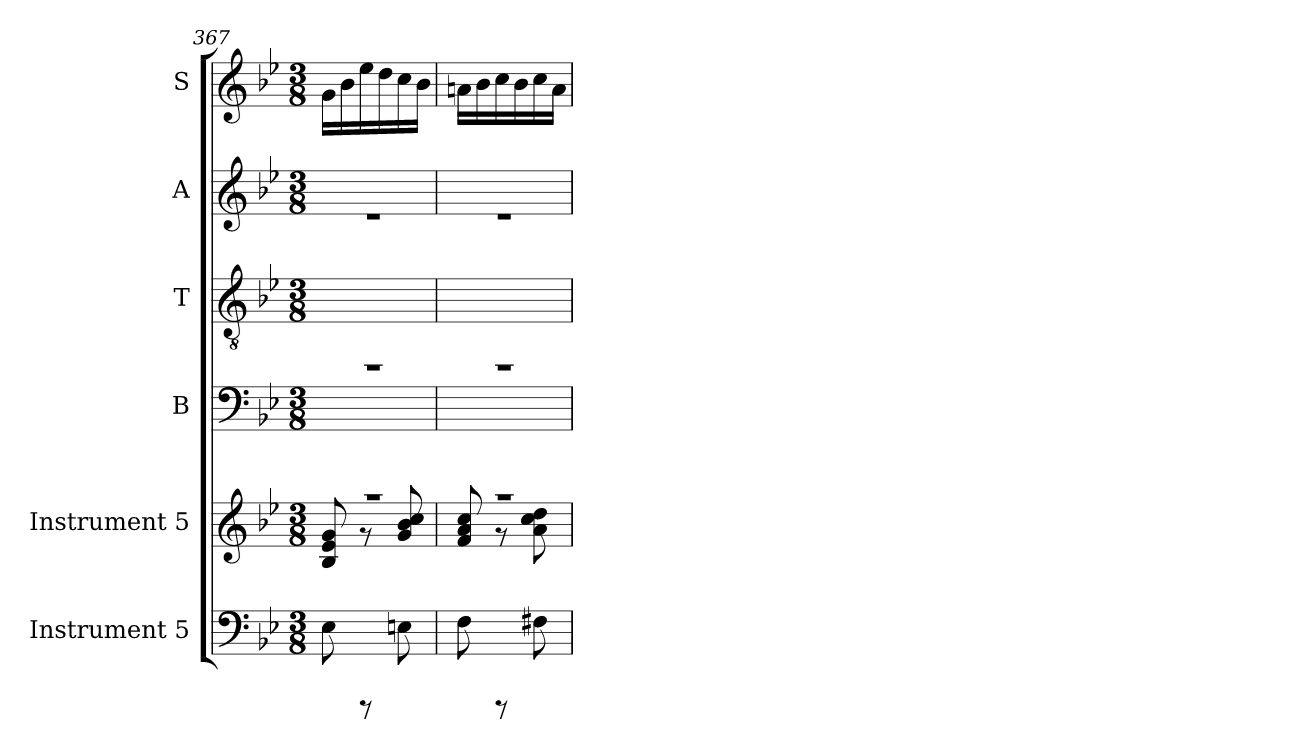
**kern	**kern	**kern	**kern	**kern	**kern	**text
*part6	*part5	*part4	*part3	*part2	*part1	*part1
*staff6	*staff5	*staff4	*staff3	*staff2	*staff1	*staff1
*I"Instrument 5	*I"Instrument 5	*I"B	*I"T	*I"A	*I"S	*
*	*	*I'B	*I'T	*I'A	*I'S	*
*clefF4	*clefG2	*clefF4	*clefGv2	*clefG2	*clefG2	*
*k[b-e-]	*k[b-e-]	*k[b-e-]	*k[b-e-]	*k[b-e-]	*k[b-e-]	*
*B-:	*B-:	*B-:	*B-:	*B-:	*B-:	*
*M3/8	*M3/8	*M3/8	*M3/8	*M3/8	*M3/8	*
=367	=367	=367	=367	=367	=367	=367
!	!	!	!	!	!	!LO:LY:b:cj
8E-\	8e-/ 8B-/ 8g/	4.rBBBB	4.rEE	4.re	16g\L	.
!	!	!	!	!	!	!LO:LY:b:cj
.	.	.	.	.	16b-\	.
!	!	!	!	!	!	!LO:LY:b:cj
8rCCC	8rf	.	.	.	16ee-\	.
!	!	!	!	!	!	!LO:LY:b:cj
.	.	.	.	.	16dd\	.
!	!	!	!	!	!	!LO:LY:b:cj
8En\	8b-/ 8g/ 8cc/	.	.	.	16cc\	.
!	!	!	!	!	!	!LO:LY:b:cj
.	.	.	.	.	16b-\J	.
=368	=368	=368	=368	=368	=368	=368
!	!	!	!	!	!	!LO:LY:b:cj
8F\	8a/ 8f/ 8cc/	4.rBBBB	4.rEE	4.re	16an\L	.
!	!	!	!	!	!	!LO:LY:b:cj
.	.	.	.	.	16b-\	.
!	!	!	!	!	!	!LO:LY:b:cj
8rCCC	8rf	.	.	.	16cc\	.
!	!	!	!	!	!	!LO:LY:b:cj
.	.	.	.	.	16b-\	.
!	!	!	!	!	!	!LO:LY:b:cj
8F#X\	8dd\ 8cc\ 8a\	.	.	.	16cc\	.
!	!	!	!	!	!	!LO:LY:b:cj
.	.	.	.	.	16a\J	.
=	=	=	=	=	=	=
*-	*-	*-	*-	*-	*-	*-
